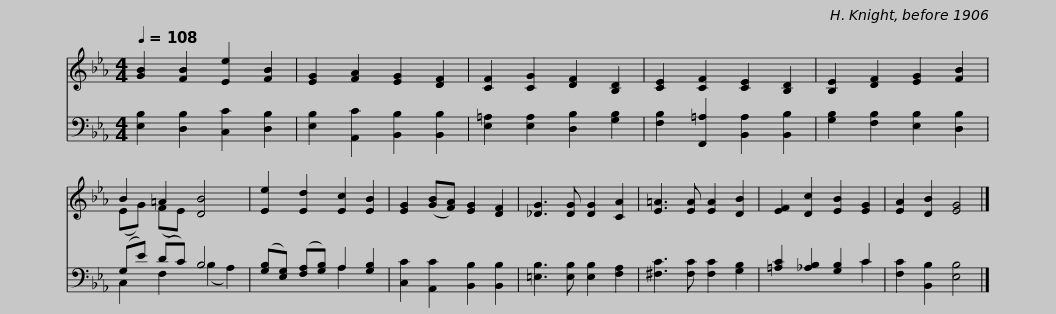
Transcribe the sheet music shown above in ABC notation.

X:1
%%score ( 1 2 ) ( 3 4 )
L:1/8
Q:1/4=108
M:4/4
I:linebreak $
K:Eb
V:1 treble
V:2 treble
V:3 bass
V:4 bass
V:1
 [GB]2 [FB]2 [Ee]2 [FB]2 | [EG]2 [FA]2 [EG]2 [DF]2 | [CF]2 [CG]2 [DF]2 [B,D]2 | [CE]2 [CF]2 [CE]2 [B,D]2 | [B,E]2 [DF]2 [EG]2 [FB]2 | %5
 B2 =A2 [DB]4 | [Ee]2 [Ed]2 [Ec]2 [EB]2 |$ [EG]2 ([GB][FA]) [EG]2 [DF]2 | [_DG]3 [DG] [DG]2 [CA]2 | [E=A]3 [EA] [EA]2 [DB]2 | %10
 [EF]2 [Dc]2 [EB]2 [EG]2 | [EA]2 [DB]2 [EG]4 |] %12
V:2
 x8 | x8 | x8 | x8 | x8 | %5
 (EG) (FE) x4 | x8 |$ x8 | x8 | x8 | %10
 x8 | x8 |] %12
V:3
 [E,B,]2 [D,B,]2 [C,C]2 [D,B,]2 | [E,B,]2 [A,,C]2 [B,,B,]2 [B,,B,]2 | [E,=A,]2 [E,A,]2 [D,B,]2 [G,B,]2 | [F,B,]2 [F,,=A,]2 [B,,A,]2 [B,,B,]2 | [G,B,]2 [F,B,]2 [E,B,]2 [D,B,]2 | %5
 (G,E) (DC) B,4 | ([G,B,][E,G,]) ([F,A,][G,B,]) A,2 [G,B,]2 |$ [C,C]2 [A,,C]2 [B,,B,]2 [B,,B,]2 | [=E,B,]3 [E,B,] [E,B,]2 [F,A,]2 | [^F,C]3 [F,C] [F,C]2 [G,B,]2 | %10
 [=A,C]2 [_A,B,]2 [G,B,]2 C2 | [F,C]2 [B,,B,]2 [E,B,]4 |] %12
V:4
 x8 | x8 | x8 | x8 | x8 | %5
 C,2 F,2 (B,2 A,2) | x4 A,2 x2 |$ x8 | x8 | x8 | %10
 x6 C2 | x8 |] %12
